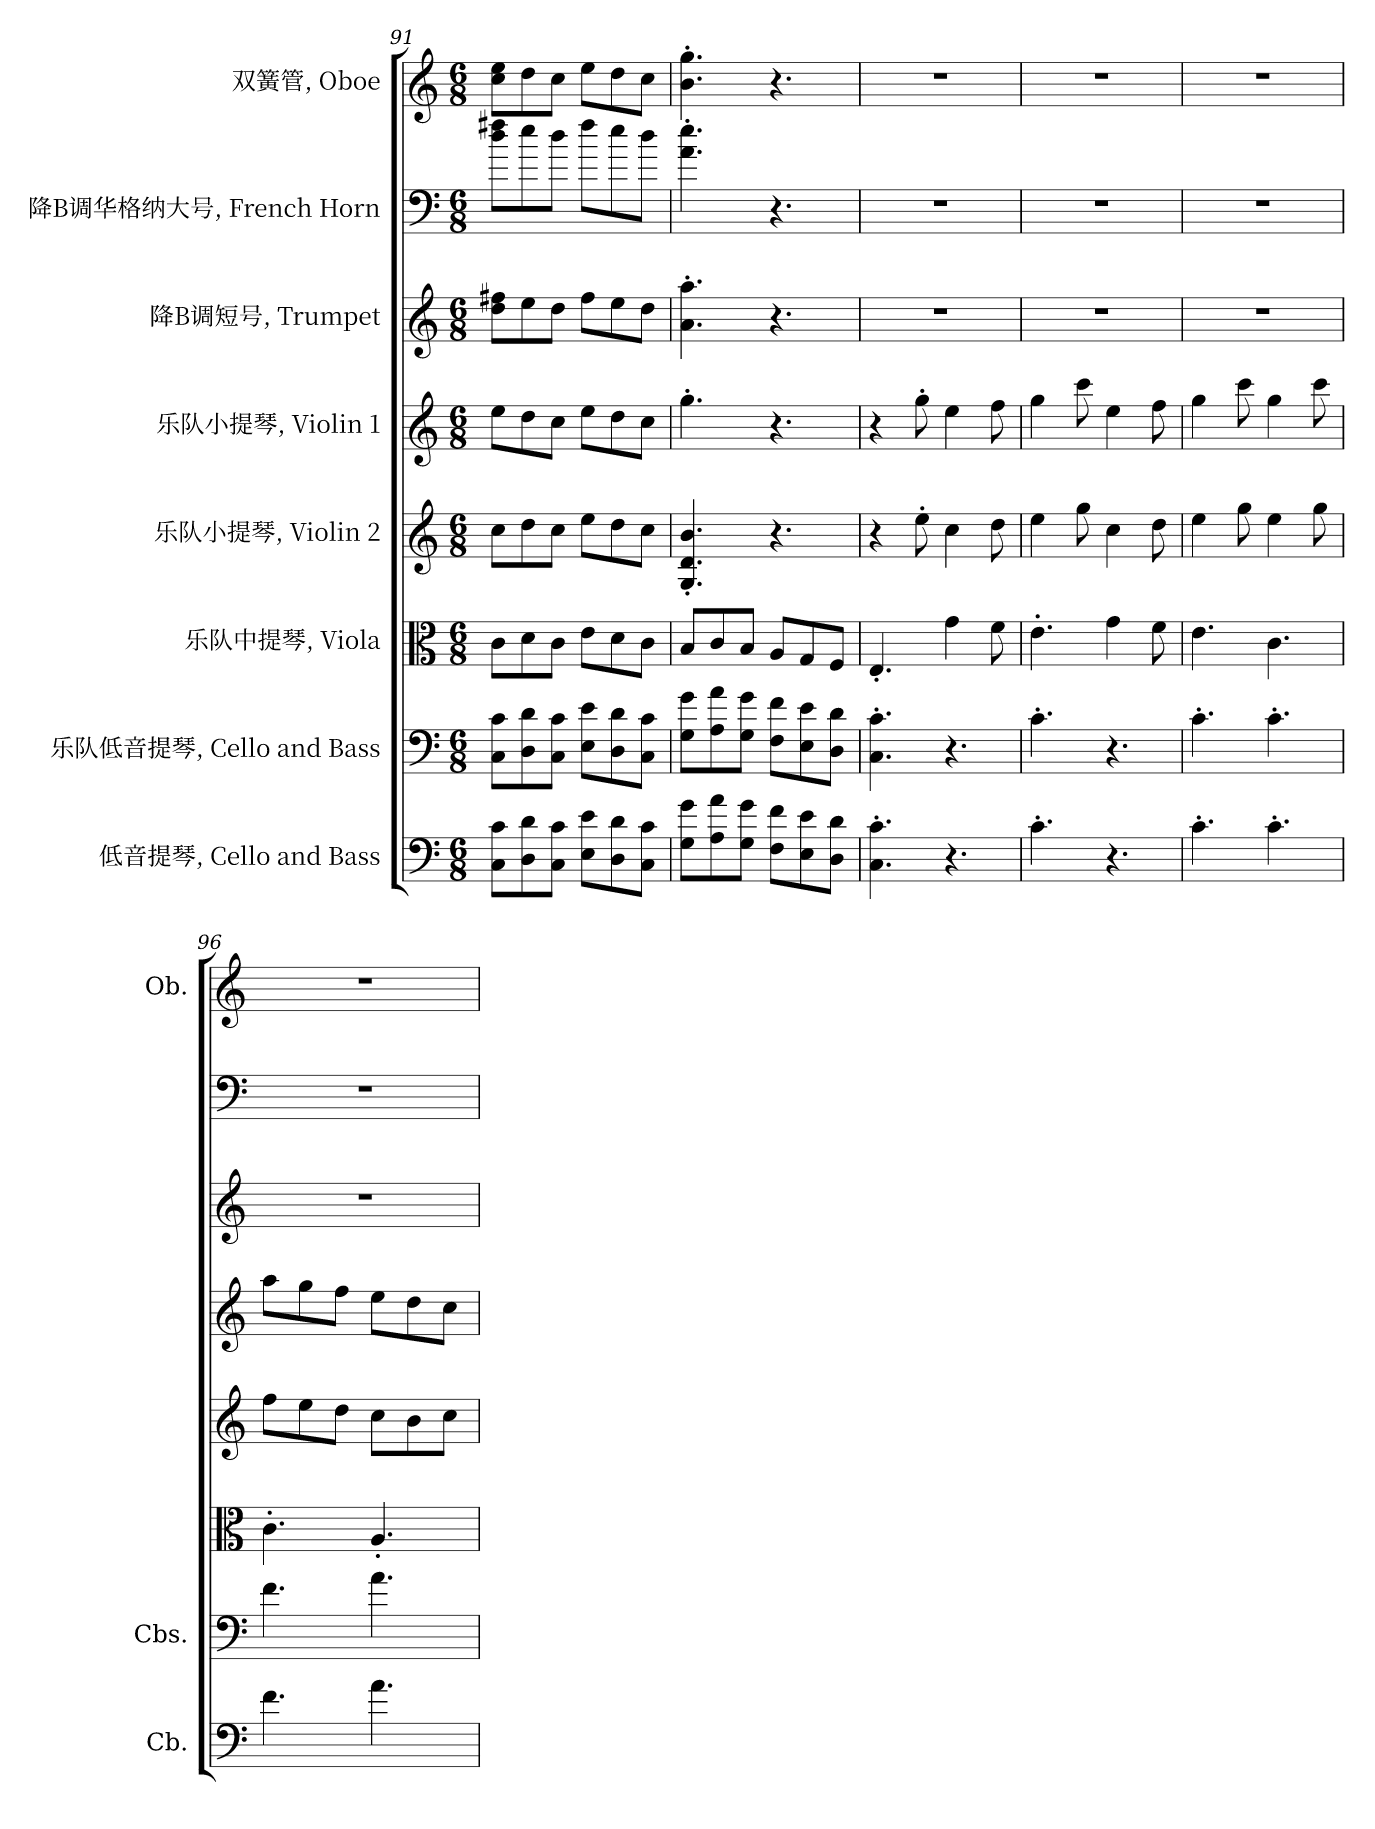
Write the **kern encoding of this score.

**kern	**kern	**kern	**kern	**kern	**kern	**kern	**kern
*part8	*part7	*part6	*part5	*part4	*part3	*part2	*part1
*staff8	*staff7	*staff6	*staff5	*staff4	*staff3	*staff2	*staff1
*I"低音提琴, Cello and Bass	*I"乐队低音提琴, Cello and Bass	*I"乐队中提琴, Viola	*I"乐队小提琴, Violin 2	*I"乐队小提琴, Violin 1	*I"降B调短号, Trumpet	*I"降B调华格纳大号, French Horn	*I"双簧管, Oboe
*I'Cb.	*I'Cbs.	*	*	*	*	*	*I'Ob.
!!LO:PB:g=z
*clefF4	*clefF4	*clefC3	*clefG2	*clefG2	*clefG2	*clefF4	*clefG2
*ITrd7c12	*ITrd7c12	*	*	*	*ITrd1c2	*ITrd1c2	*
*k[]	*k[]	*k[]	*k[]	*k[]	*k[b-e-]	*k[b-e-]	*k[]
*M6/8	*M6/8	*M6/8	*M6/8	*M6/8	*M6/8	*M6/8	*M6/8
=91	=91	=91	=91	=91	=91	=91	=91
8CC\ 8C\L	8CC\ 8C\L	8c\L	8cc\L	8ee\L	8cc\ 8een\L	8cc\ 8een\L	8cc\ 8ee\L
8DD\ 8D\	8DD\ 8D\	8d\	8dd\	8dd\	8dd\	8dd\	8dd\
8CC\ 8C\J	8CC\ 8C\J	8c\J	8cc\J	8cc\J	8cc\J	8cc\J	8cc\J
8EE\ 8E\L	8EE\ 8E\L	8e\L	8ee\L	8ee\L	8ee\L	8ee\L	8ee\L
8DD\ 8D\	8DD\ 8D\	8d\	8dd\	8dd\	8dd\	8dd\	8dd\
8CC\ 8C\J	8CC\ 8C\J	8c\J	8cc\J	8cc\J	8cc\J	8cc\J	8cc\J
=92	=92	=92	=92	=92	=92	=92	=92
8GG\ 8G\L	8GG\ 8G\L	8B/L	4.G/' 4.d/' 4.b/'	4.gg'\	4.g\' 4.gg\'	4.g\' 4.dd\'	4.b\' 4.gg\'
8AA\ 8A\	8AA\ 8A\	8c/	.	.	.	.	.
8GG\ 8G\J	8GG\ 8G\J	8B/J	.	.	.	.	.
8FF\ 8F\L	8FF\ 8F\L	8A/L	4.r	4.r	4.r	4.r	4.r
8EE\ 8E\	8EE\ 8E\	8G/	.	.	.	.	.
8DD\ 8D\J	8DD\ 8D\J	8F/J	.	.	.	.	.
=93	=93	=93	=93	=93	=93	=93	=93
4.CC\' 4.C\'	4.CC\' 4.C\'	4.E'/	4r	4r	2.r	2.r	2.r
.	.	.	8ee'\	8gg'\	.	.	.
4.r	4.r	4g\	4cc\	4ee\	.	.	.
.	.	8f\	8dd\	8ff\	.	.	.
=94	=94	=94	=94	=94	=94	=94	=94
4.C'\	4.C'\	4.e'\	4ee\	4gg\	2.r	2.r	2.r
.	.	.	8gg\	8ccc\	.	.	.
4.r	4.r	4g\	4cc\	4ee\	.	.	.
.	.	8f\	8dd\	8ff\	.	.	.
=95	=95	=95	=95	=95	=95	=95	=95
4.C'\	4.C'\	4.e\	4ee\	4gg\	2.r	2.r	2.r
.	.	.	8gg\	8ccc\	.	.	.
4.C'\	4.C'\	4.c\	4ee\	4gg\	.	.	.
.	.	.	8gg\	8ccc\	.	.	.
=96	=96	=96	=96	=96	=96	=96	=96
4.F\	4.F\	4.c'\	8ff\L	8aa\L	2.r	2.r	2.r
.	.	.	8ee\	8gg\	.	.	.
.	.	.	8dd\J	8ff\J	.	.	.
4.A\	4.A\	4.A'/	8cc\L	8ee\L	.	.	.
.	.	.	8b\	8dd\	.	.	.
.	.	.	8cc\J	8cc\J	.	.	.
=	=	=	=	=	=	=	=
*-	*-	*-	*-	*-	*-	*-	*-
